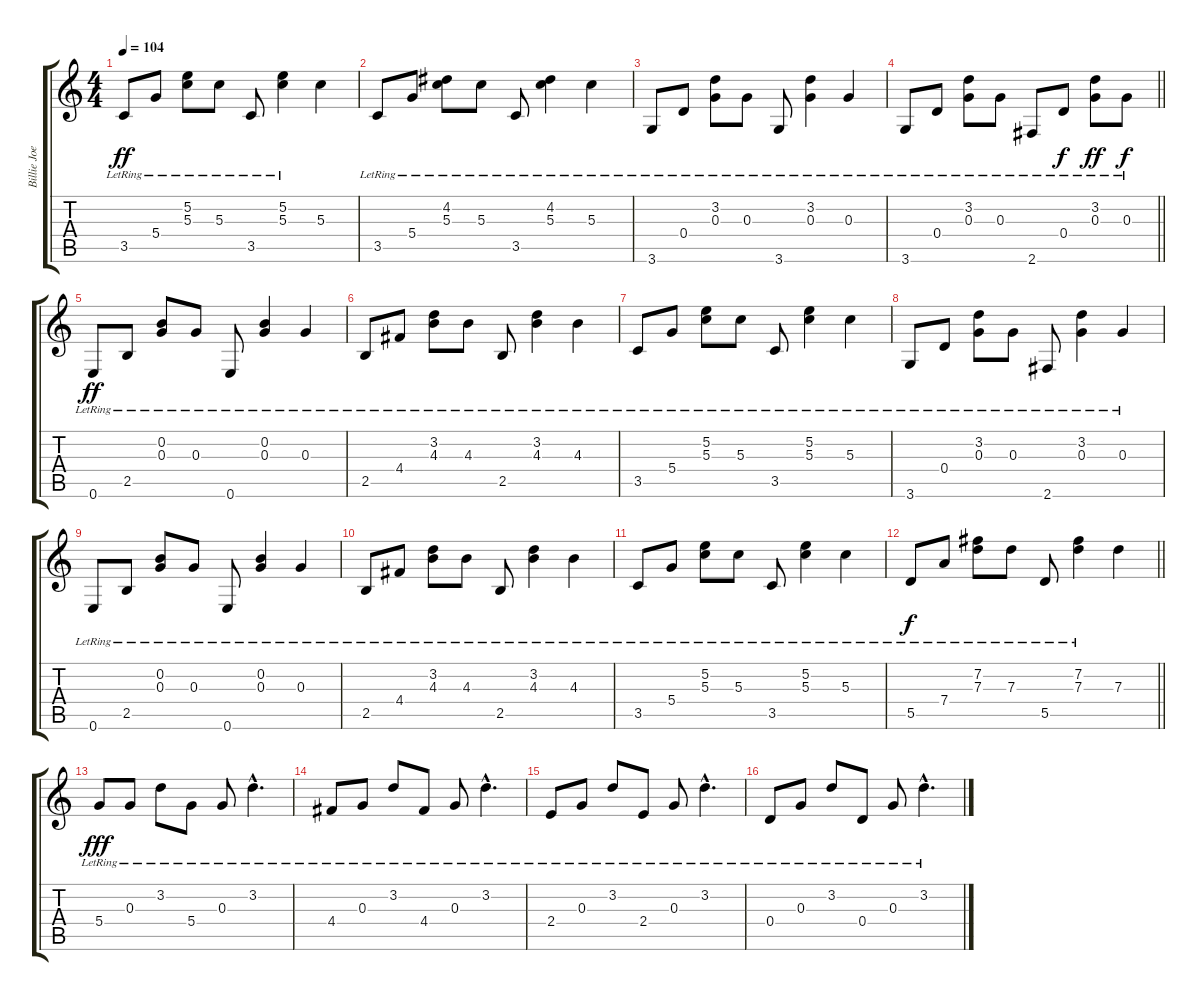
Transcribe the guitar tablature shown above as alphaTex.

\track ("Billie Joe Armstrong" "Billie Joe") {instrument acousticguitarsteel}
\staff {score tabs}
\tuning (E4 B3 G3 D3 A2 E2) {hide}
\ts (4 4)
\tempo 104
\clef g2
\ks c
3.5{lr}.8{dy ff} 5.4{lr}.8 (5.2{lr} 5.3{lr}).8 5.3{lr}.8 3.5{lr}.8 (5.2{lr} 5.3{lr}).4 5.3.4 |
3.5{lr}.8 5.4{lr}.8 (4.2{lr} 5.3{lr}).8 5.3{lr}.8 3.5{lr}.8 (4.2{lr} 5.3{lr}).4 5.3{lr}.4 |
3.6{lr}.8 0.4{lr}.8 (3.2{lr} 0.3{lr}).8 0.3{lr}.8 3.6{lr}.8 (3.2{lr} 0.3{lr}).4 0.3{lr}.4 |
\barLineRight lightlight
3.6{lr}.8 0.4{lr}.8 (3.2{lr} 0.3{lr}).8 0.3{lr}.8 2.6{lr}.8 0.4{lr}.8{dy f volume 10} (3.2{lr} 0.3{lr}).8{dy ff volume 9} 0.3{lr}.8{dy f} |
0.6{lr}.8{dy ff} 2.5{lr}.8 (0.2{lr} 0.3{lr}).8 0.3{lr}.8 0.6{lr}.8 (0.2{lr} 0.3{lr}).4 0.3{lr}.4 |
2.5{lr}.8 4.4{lr}.8 (3.2{lr} 4.3{lr}).8 4.3{lr}.8 2.5{lr}.8 (3.2{lr} 4.3{lr}).4 4.3{lr}.4 |
3.5{lr}.8 5.4{lr}.8 (5.2{lr} 5.3{lr}).8 5.3{lr}.8 3.5{lr}.8 (5.2{lr} 5.3{lr}).4 5.3{lr}.4 |
3.6{lr}.8 0.4{lr}.8 (3.2{lr} 0.3{lr}).8 0.3{lr}.8 2.6{lr}.8 (3.2{lr} 0.3{lr}).4 0.3{lr}.4 |
0.6{lr}.8 2.5{lr}.8 (0.2{lr} 0.3{lr}).8 0.3{lr}.8 0.6{lr}.8 (0.2{lr} 0.3{lr}).4 0.3{lr}.4 |
2.5{lr}.8 4.4{lr}.8 (3.2{lr} 4.3{lr}).8 4.3{lr}.8 2.5{lr}.8 (3.2{lr} 4.3{lr}).4 4.3{lr}.4 |
3.5{lr}.8 5.4{lr}.8 (5.2{lr} 5.3{lr}).8 5.3{lr}.8 3.5{lr}.8 (5.2{lr} 5.3{lr}).4 5.3{lr}.4 |
\barLineRight lightlight
5.5{lr}.8{dy f} 7.4{lr}.8 (7.2{lr} 7.3{lr}).8 7.3{lr}.8 5.5{lr}.8 (7.2{lr} 7.3{lr}).4 7.3.4 |
5.4{lr}.8{dy fff} 0.3{lr}.8 3.2{lr}.8 5.4{lr}.8 0.3{lr}.8 3.2{hac lr}.4{d} |
4.4{lr}.8 0.3{lr}.8 3.2{lr}.8 4.4{lr}.8 0.3{lr}.8 3.2{hac lr}.4{d} |
2.4{lr}.8 0.3{lr}.8 3.2{lr}.8 2.4{lr}.8 0.3{lr}.8 3.2{hac lr}.4{d} |
0.4{lr}.8 0.3{lr}.8 3.2{lr}.8 0.4{lr}.8 0.3{lr}.8 3.2{hac lr}.4{d}
